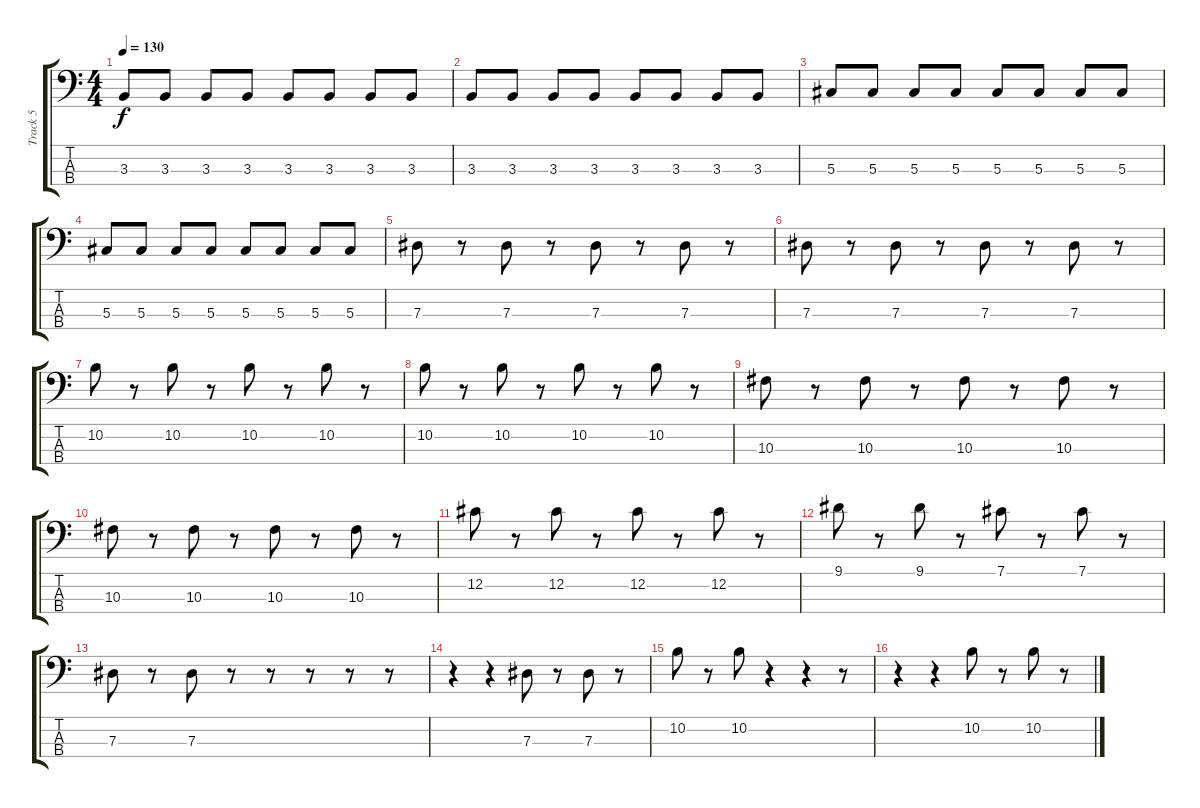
\track ("Track 5" "Track 5") {instrument electricbassfinger}
\staff {score tabs}
\tuning (Gb2 Db2 Ab1 Eb1) {hide}
\ts (4 4)
\tempo 130
\clef f4
\ks c
3.3.8{dy f} 3.3.8 3.3.8 3.3.8 3.3.8 3.3.8 3.3.8 3.3.8 |
3.3.8 3.3.8 3.3.8 3.3.8 3.3.8 3.3.8 3.3.8 3.3.8 |
5.3.8 5.3.8 5.3.8 5.3.8 5.3.8 5.3.8 5.3.8 5.3.8 |
5.3.8 5.3.8 5.3.8 5.3.8 5.3.8 5.3.8 5.3.8 5.3.8 |
7.3.8 r.8 7.3.8 r.8 7.3.8 r.8 7.3.8 r.8 |
7.3.8 r.8 7.3.8 r.8 7.3.8 r.8 7.3.8 r.8 |
10.2.8 r.8 10.2.8 r.8 10.2.8 r.8 10.2.8 r.8 |
10.2.8 r.8 10.2.8 r.8 10.2.8 r.8 10.2.8 r.8 |
10.3.8 r.8 10.3.8 r.8 10.3.8 r.8 10.3.8 r.8 |
10.3.8 r.8 10.3.8 r.8 10.3.8 r.8 10.3.8 r.8 |
12.2.8 r.8 12.2.8 r.8 12.2.8 r.8 12.2.8 r.8 |
9.1.8 r.8 9.1.8 r.8 7.1.8 r.8 7.1.8 r.8 |
7.3.8 r.8 7.3.8 r.8 r.8 r.8 r.8 r.8 |
r.4 r.4 7.3.8 r.8 7.3.8 r.8 |
10.2.8 r.8 10.2.8 r.4 r.4 r.8 |
r.4 r.4 10.2.8 r.8 10.2.8 r.8
